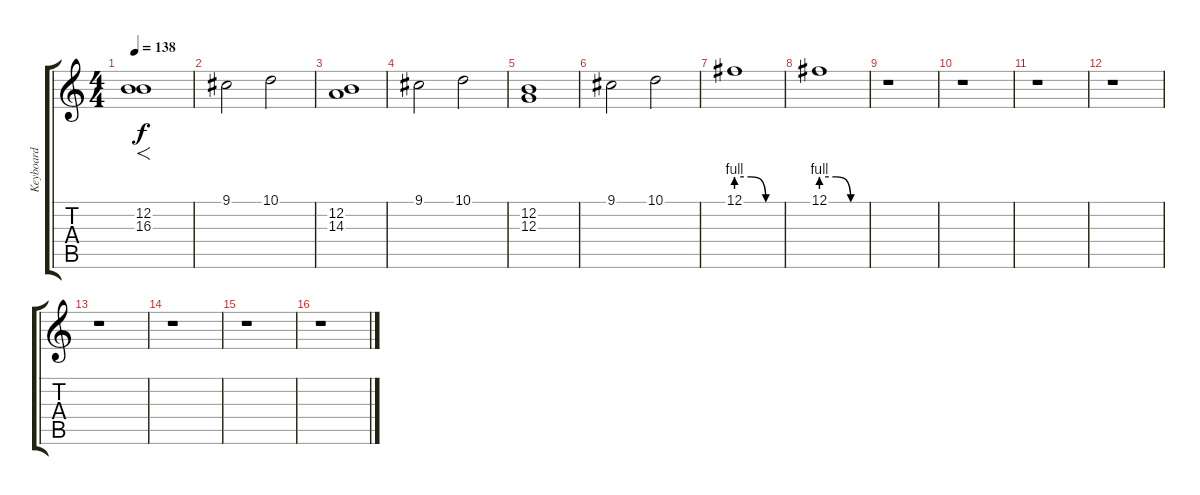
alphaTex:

\track ("Keyboard" "Keyboard") {instrument synthstrings1}
\staff {score tabs}
\tuning (E4 B3 G3 D3 A2 E2) {hide}
\ts (4 4)
\tempo 138
\clef g2
\ks c
(12.2 16.3).1{f dy f} |
9.1.2 10.1.2 |
(12.2 14.3).1 |
9.1.2 10.1.2 |
(12.2 12.3).1 |
9.1.2 10.1.2 |
12.1{be (custom 0 4 20 4 40 0 60 0)}.1 |
12.1{be (custom 0 4 20 4 40 0 60 0)}.1 |
r.1 |
r.1 |
r.1 |
r.1 |
r.1 |
r.1 |
r.1 |
r.1
